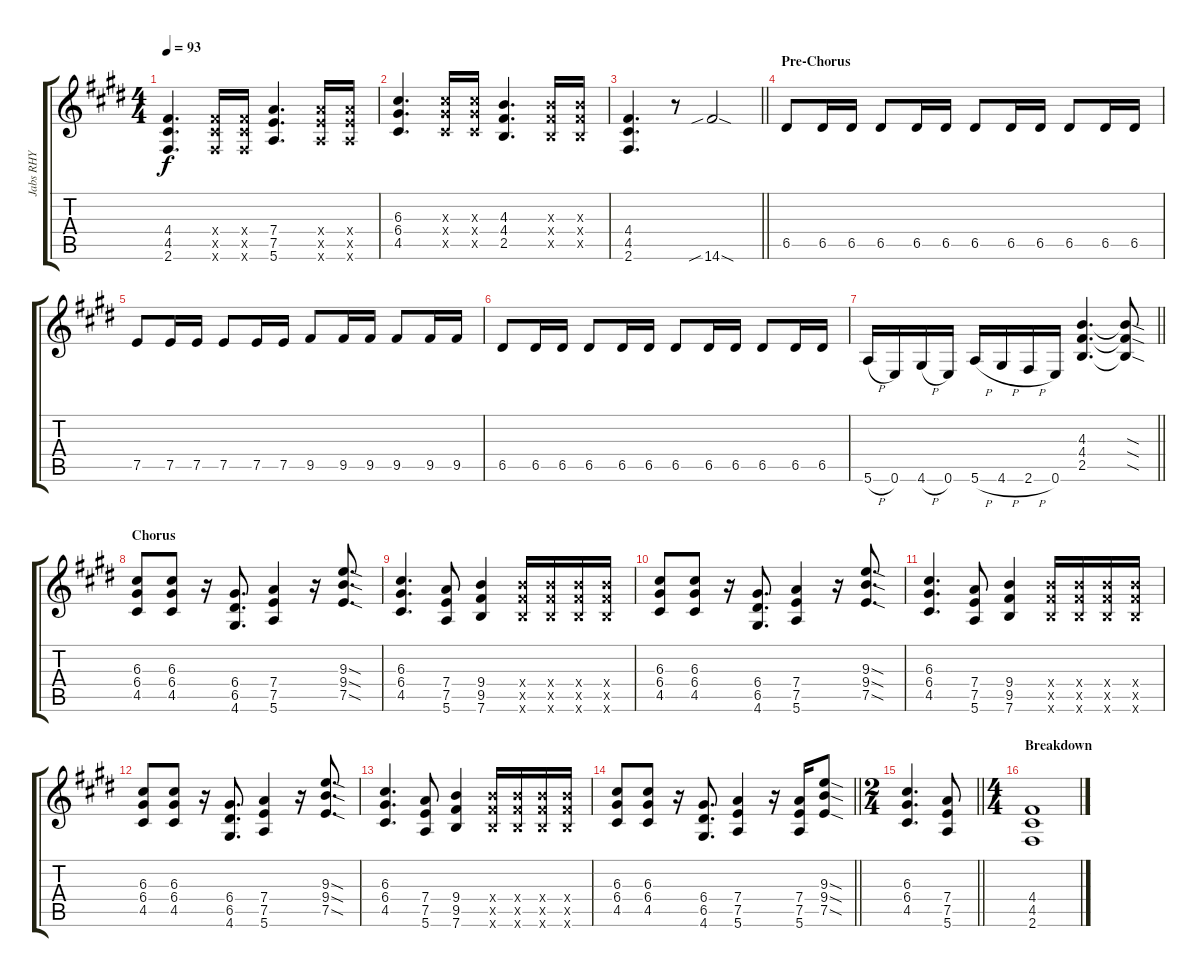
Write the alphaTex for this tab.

\track ("Jabs RHY" "Jabs RHY") {instrument distortionguitar}
\staff {score tabs}
\tuning (E4 B3 G3 D3 A2 E2) {hide}
\ts (4 4)
\tempo 93
\clef g2
\ks e
(4.4 4.5 2.6).4{d dy f} (4.4{x} 4.5{x} 2.6{x}).16 (4.4{x} 4.5{x} 2.6{x}).16 (7.4 7.5 5.6).4{d} (7.4{x} 7.5{x} 5.6{x}).16 (7.4{x} 7.5{x} 5.6{x}).16 |
(6.3 6.4 4.5).4{d} (6.3{x} 6.4{x} 4.5{x}).16 (6.3{x} 6.4{x} 4.5{x}).16 (4.3 4.4 2.5).4{d} (4.3{x} 4.4{x} 2.5{x}).16 (4.3{x} 4.4{x} 2.5{x}).16 |
\barLineRight lightlight
(4.4 4.5 2.6).4{d} r.8 14.6{sib sod}.2 |
\section ("" "Pre-Chorus")
6.5.8 6.5.16 6.5.16 6.5.8 6.5.16 6.5.16 6.5.8 6.5.16 6.5.16 6.5.8 6.5.16 6.5.16 |
7.5.8 7.5.16 7.5.16 7.5.8 7.5.16 7.5.16 9.5.8 9.5.16 9.5.16 9.5.8 9.5.16 9.5.16 |
6.5.8 6.5.16 6.5.16 6.5.8 6.5.16 6.5.16 6.5.8 6.5.16 6.5.16 6.5.8 6.5.16 6.5.16 |
\barLineRight lightlight
5.6{h}.16 0.6.16 4.6{h}.16 0.6.16 5.6{h}.16 4.6{h}.16 2.6{h}.16 0.6.16 (4.3 4.4 2.5).4{d} (4.3{sod t} 4.4{sod t} 2.5{sod t}).8 |
\section ("" "Chorus")
(6.3 6.4 4.5).8 (6.3 6.4 4.5).8 r.16 (6.4 6.5 4.6).8{d} (7.4 7.5 5.6).4 r.16 (9.3{sod} 9.4{sod} 7.5{sod}).8{d} |
(6.3 6.4 4.5).4{d} (7.4 7.5 5.6).8 (9.4 9.5 7.6).4 (9.4{x} 9.5{x} 7.6{x}).16 (9.4{x} 9.5{x} 7.6{x}).16 (9.4{x} 9.5{x} 7.6{x}).16 (9.4{x} 9.5{x} 7.6{x}).16 |
(6.3 6.4 4.5).8 (6.3 6.4 4.5).8 r.16 (6.4 6.5 4.6).8{d} (7.4 7.5 5.6).4 r.16 (9.3{sod} 9.4{sod} 7.5{sod}).8{d} |
(6.3 6.4 4.5).4{d} (7.4 7.5 5.6).8 (9.4 9.5 7.6).4 (9.4{x} 9.5{x} 7.6{x}).16 (9.4{x} 9.5{x} 7.6{x}).16 (9.4{x} 9.5{x} 7.6{x}).16 (9.4{x} 9.5{x} 7.6{x}).16 |
(6.3 6.4 4.5).8 (6.3 6.4 4.5).8 r.16 (6.4 6.5 4.6).8{d} (7.4 7.5 5.6).4 r.16 (9.3{sod} 9.4{sod} 7.5{sod}).8{d} |
(6.3 6.4 4.5).4{d} (7.4 7.5 5.6).8 (9.4 9.5 7.6).4 (9.4{x} 9.5{x} 7.6{x}).16 (9.4{x} 9.5{x} 7.6{x}).16 (9.4{x} 9.5{x} 7.6{x}).16 (9.4{x} 9.5{x} 7.6{x}).16 |
\barLineRight lightlight
(6.3 6.4 4.5).8 (6.3 6.4 4.5).8 r.16 (6.4 6.5 4.6).8{d} (7.4 7.5 5.6).4 r.16 (7.4 7.5 5.6).16 (9.3{sod} 9.4{sod} 7.5{sod}).8 |
\ts (2 4)
\barLineRight lightlight
(6.3 6.4 4.5).4{d} (7.4 7.5 5.6).8 |
\ts (4 4)
\section ("" "Breakdown")
(4.4 4.5 2.6).1
